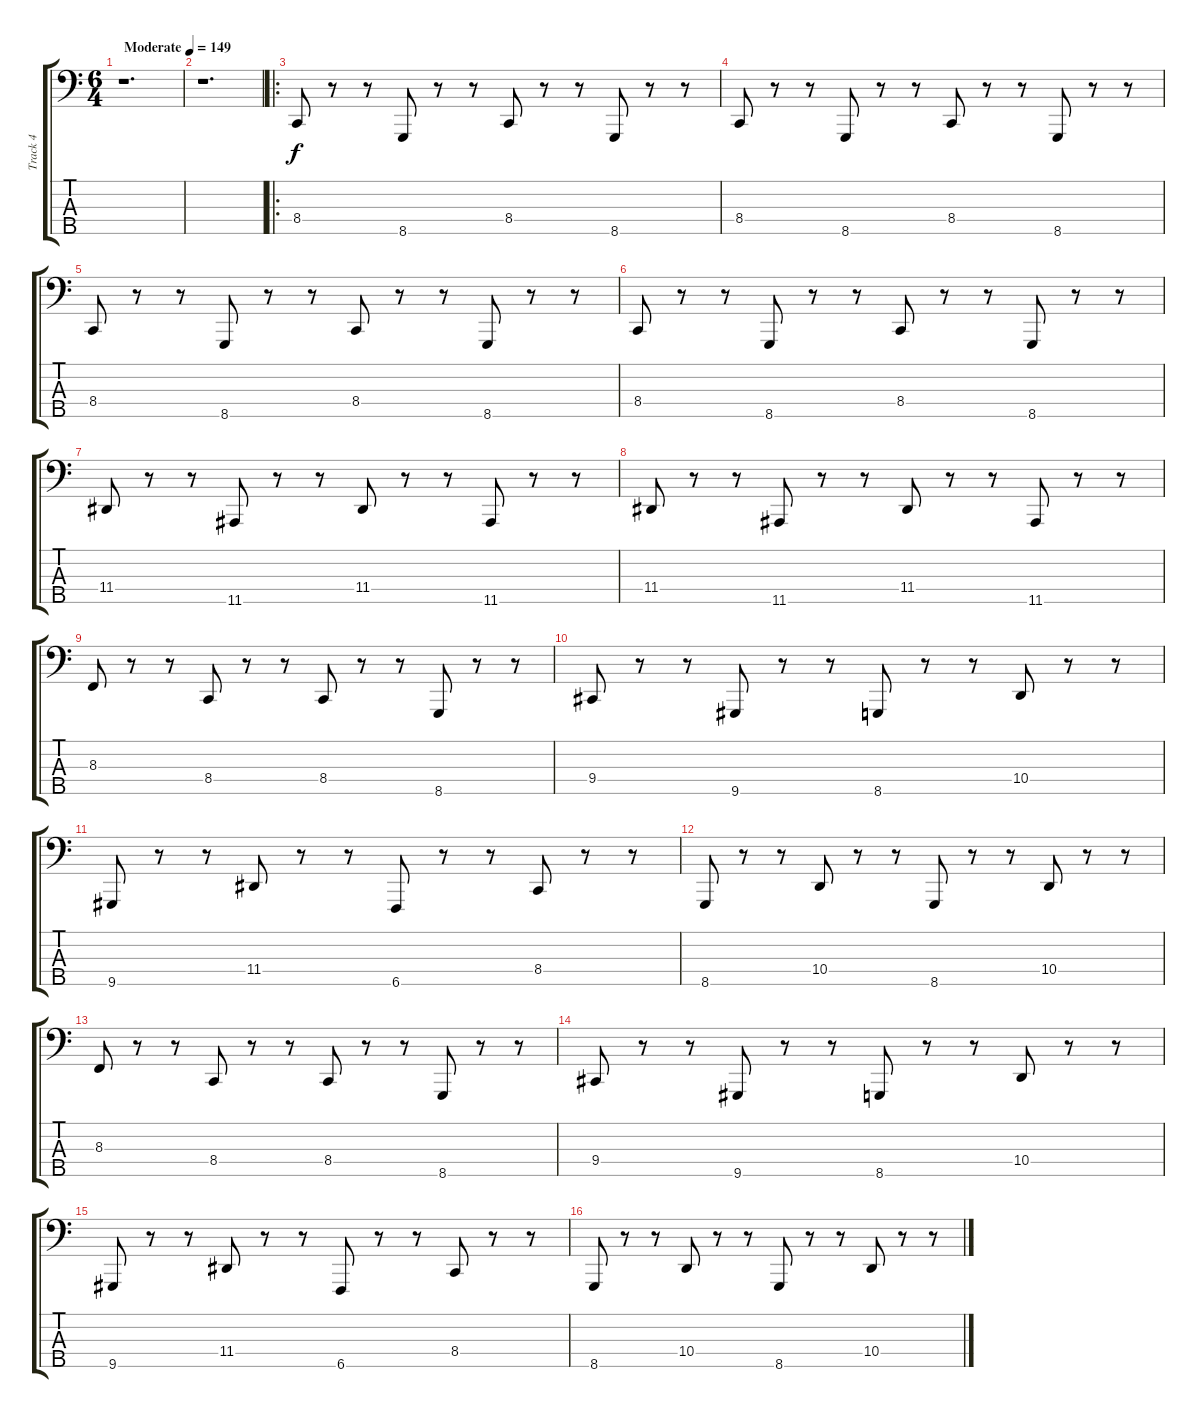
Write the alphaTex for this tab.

\track ("Track 4" "Track 4") {instrument kalimba}
\staff {score tabs}
\tuning (G2 D2 A1 E1 B0) {hide}
\ts (6 4)
\tempo (149 "Moderate")
\clef f4
\ks c
r.1{d dy f instrument kalimba} |
r.1{d} |
\ro
8.4.8 r.8 r.8 8.5.8 r.8 r.8 8.4.8 r.8 r.8 8.5.8 r.8 r.8 |
8.4.8 r.8 r.8 8.5.8 r.8 r.8 8.4.8 r.8 r.8 8.5.8 r.8 r.8 |
8.4.8 r.8 r.8 8.5.8 r.8 r.8 8.4.8 r.8 r.8 8.5.8 r.8 r.8 |
8.4.8 r.8 r.8 8.5.8 r.8 r.8 8.4.8 r.8 r.8 8.5.8 r.8 r.8 |
11.4.8 r.8 r.8 11.5.8 r.8 r.8 11.4.8 r.8 r.8 11.5.8 r.8 r.8 |
11.4.8 r.8 r.8 11.5.8 r.8 r.8 11.4.8 r.8 r.8 11.5.8 r.8 r.8 |
8.3.8 r.8 r.8 8.4.8 r.8 r.8 8.4.8 r.8 r.8 8.5.8 r.8 r.8 |
9.4.8 r.8 r.8 9.5.8 r.8 r.8 8.5.8 r.8 r.8 10.4.8 r.8 r.8 |
9.5.8 r.8 r.8 11.4.8 r.8 r.8 6.5.8 r.8 r.8 8.4.8 r.8 r.8 |
8.5.8 r.8 r.8 10.4.8 r.8 r.8 8.5.8 r.8 r.8 10.4.8 r.8 r.8 |
8.3.8 r.8 r.8 8.4.8 r.8 r.8 8.4.8 r.8 r.8 8.5.8 r.8 r.8 |
9.4.8 r.8 r.8 9.5.8 r.8 r.8 8.5.8 r.8 r.8 10.4.8 r.8 r.8 |
9.5.8 r.8 r.8 11.4.8 r.8 r.8 6.5.8 r.8 r.8 8.4.8 r.8 r.8 |
8.5.8 r.8 r.8 10.4.8 r.8 r.8 8.5.8 r.8 r.8 10.4.8 r.8 r.8
